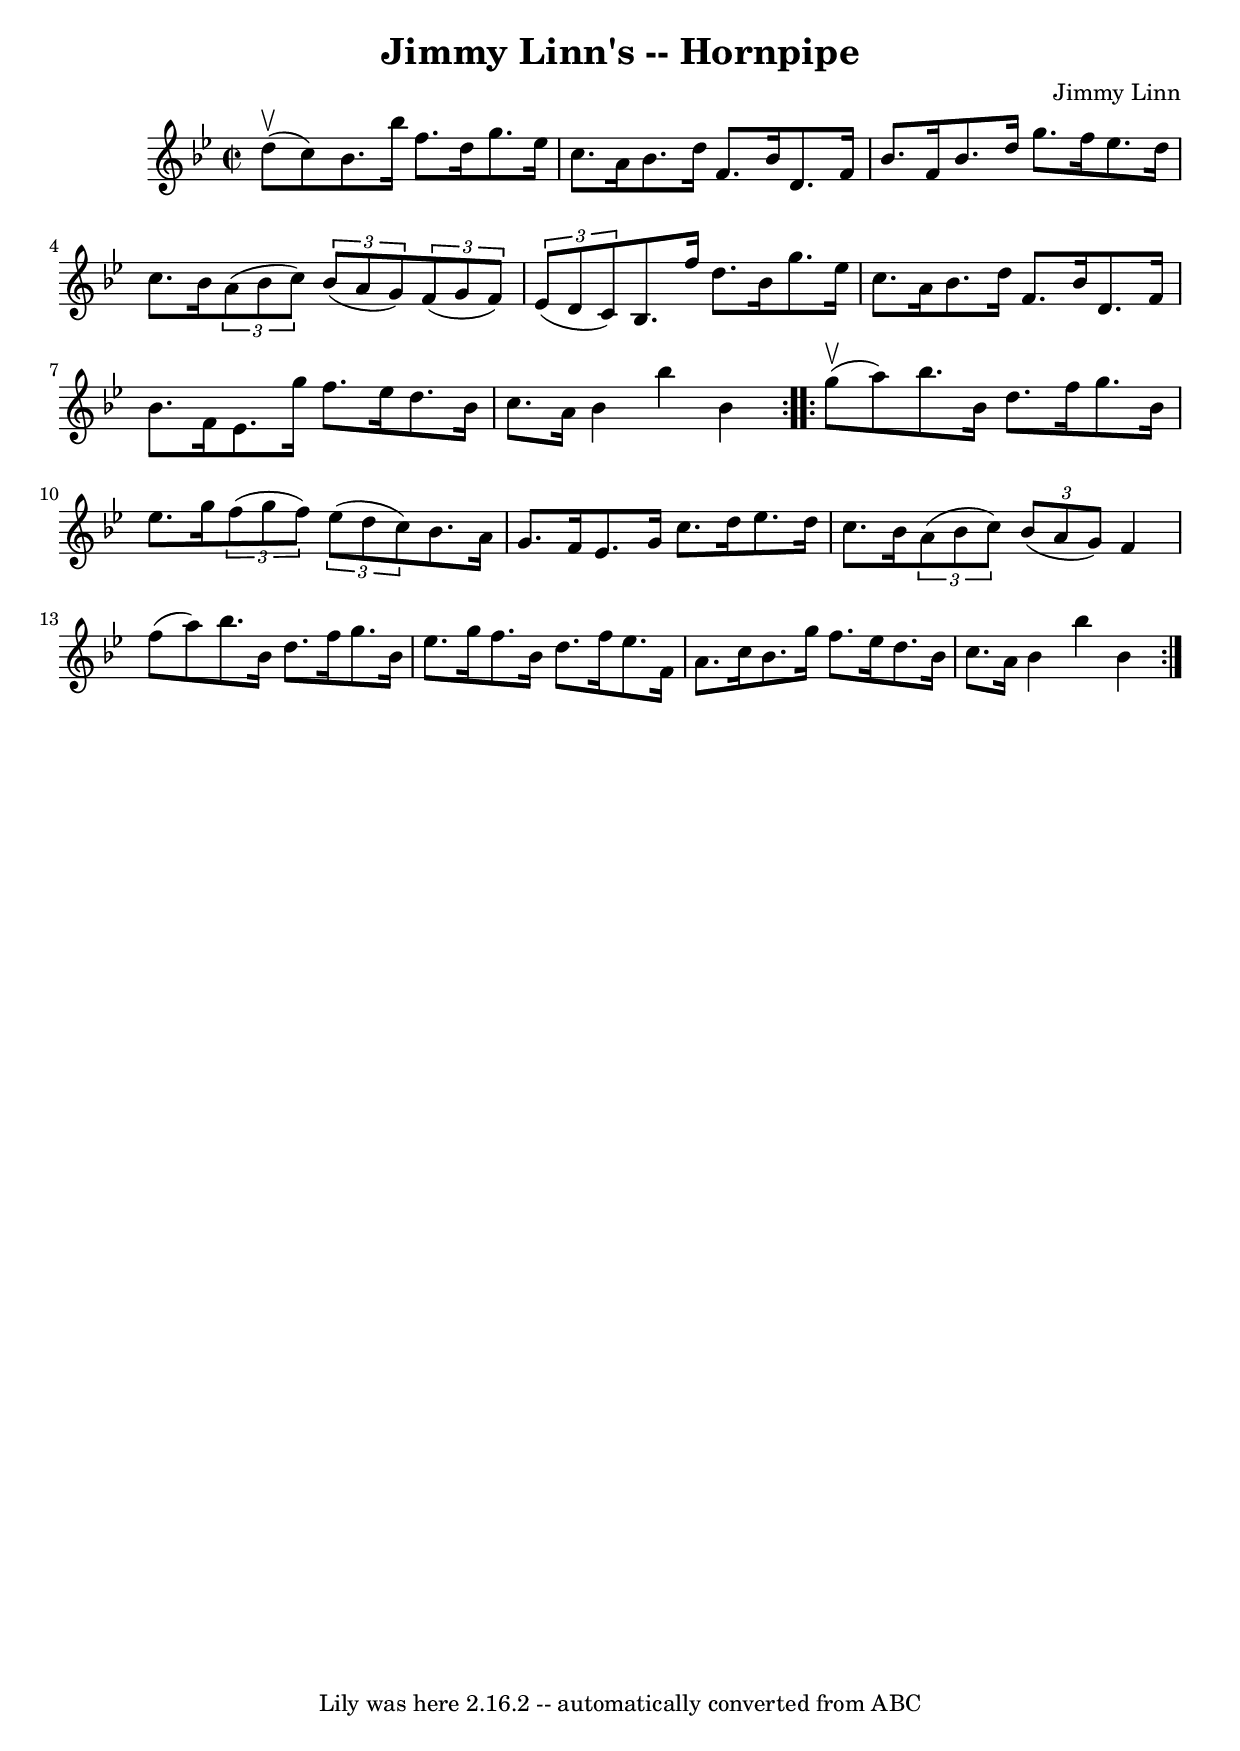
\version "2.7.40"
\include "Mammoth.ily"
\header {
	%% book = "Cole's 1000 Fiddle Tunes"
	composer = "Jimmy Linn"
	crossRefNumber = "1"
	footnotes = ""
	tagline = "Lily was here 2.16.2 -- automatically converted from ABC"
	title = "Jimmy Linn's -- Hornpipe"
}
voicedefault =  {


\repeat volta 2 {
\override Staff.TimeSignature #'style = #'C
 \time 2/2 \key bes \major d''8 (^\upbow c''8) |
 bes'8.    
bes''16 f''8. d''16 g''8. ees''16 c''8. a'16  |
   
bes'8. d''16 f'8. bes'16 d'8. f'16 bes'8. f'16  |
   
bes'8. d''16 g''8. f''16 ees''8. d''16 c''8. bes'16  
|
     \times 2/3 { a'8 (bes'8 c''8) }   \times 2/3 { bes'8 
(a'8 g'8) }   \times 2/3 { f'8 (g'8 f'8) }   \times 2/3 {   
ees'8 (d'8 c'8) } |
 bes8. f''16 d''8. bes'16    
g''8. ees''16 c''8. a'16  |
 bes'8. d''16 f'8. bes'16 
 d'8. f'16 bes'8. f'16  |
 ees'8. g''16 f''8.    
ees''16 d''8. bes'16 c''8. a'16  |
 bes'4 bes''4    
bes'4  }     \repeat volta 2 { g''8 (^\upbow a''8) |
 bes''8.  
 bes'16 d''8. f''16 g''8. bes'16 ees''8. g''16  |
   
\times 2/3 { f''8 (g''8 f''8) }   \times 2/3 { ees''8 (d''8    
c''8) } bes'8. a'16 g'8. f'16  |
 ees'8. g'16    
c''8. d''16 ees''8. d''16 c''8. bes'16  |
   \times 2/3 {  
 a'8 (bes'8 c''8) }   \times 2/3 { bes'8 (a'8 g'8) } f'4  
 f''8 (a''8) |
 bes''8. bes'16 d''8. f''16 g''8.   
 bes'16 ees''8. g''16  |
 f''8. bes'16 d''8. f''16    
ees''8. f'16 a'8. c''16  |
 bes'8. g''16 f''8.    
ees''16 d''8. bes'16 c''8. a'16  |
 bes'4 bes''4    
bes'4  }   
}

\score{
    <<

	\context Staff="default"
	{
	    \voicedefault 
	}

    >>
	\layout {
	}
	\midi {}
}
